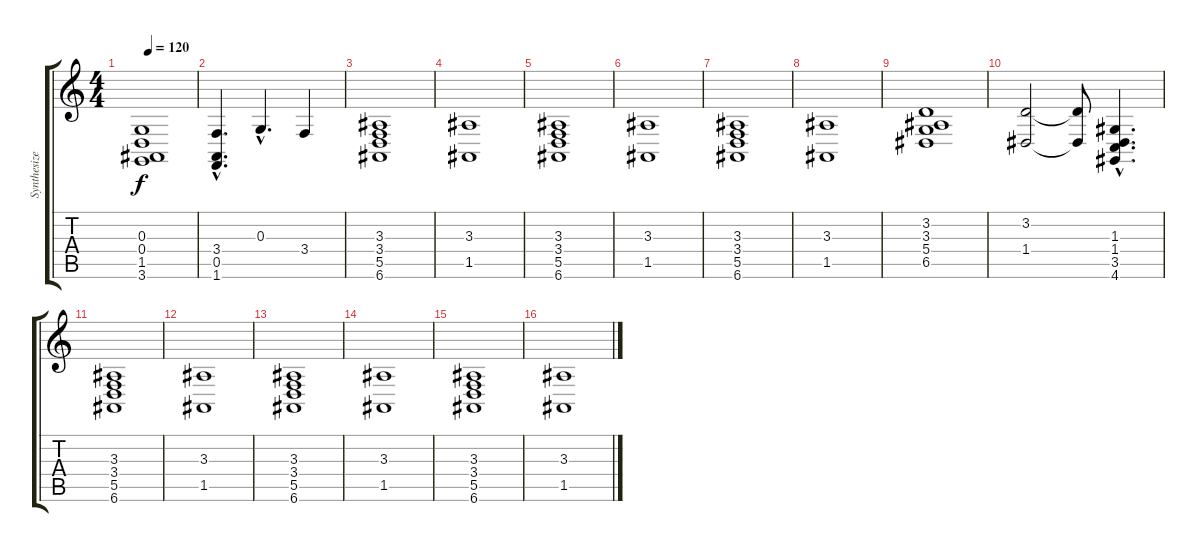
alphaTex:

\track ("Synthesizer" "Synthesize") {instrument pad8sweep}
\staff {score tabs}
\tuning (E4 B3 G3 D3 A2 E2) {hide}
\ts (4 4)
\tempo 120
\clef g2
\ks c
(0.3 0.4 1.5 3.6).1{dy f} |
(3.4{hac} 0.5 1.6).4{d} 0.3{hac}.4{d} 3.4.4 |
(3.3 3.4 5.5 6.6).1 |
(3.3 1.5).1 |
(3.3 3.4 5.5 6.6).1 |
(3.3 1.5).1 |
(3.3 3.4 5.5 6.6).1 |
(3.3 1.5).1 |
(3.2 3.3 5.4 6.5).1 |
(3.2 1.4).2 (3.2{t} 1.4{t}).8 (1.3{hac} 1.4{hac} 3.5{hac} 4.6{hac}).4{d} |
(3.3 3.4 5.5 6.6).1 |
(3.3 1.5).1 |
(3.3 3.4 5.5 6.6).1 |
(3.3 1.5).1 |
(3.3 3.4 5.5 6.6).1 |
(3.3 1.5).1
